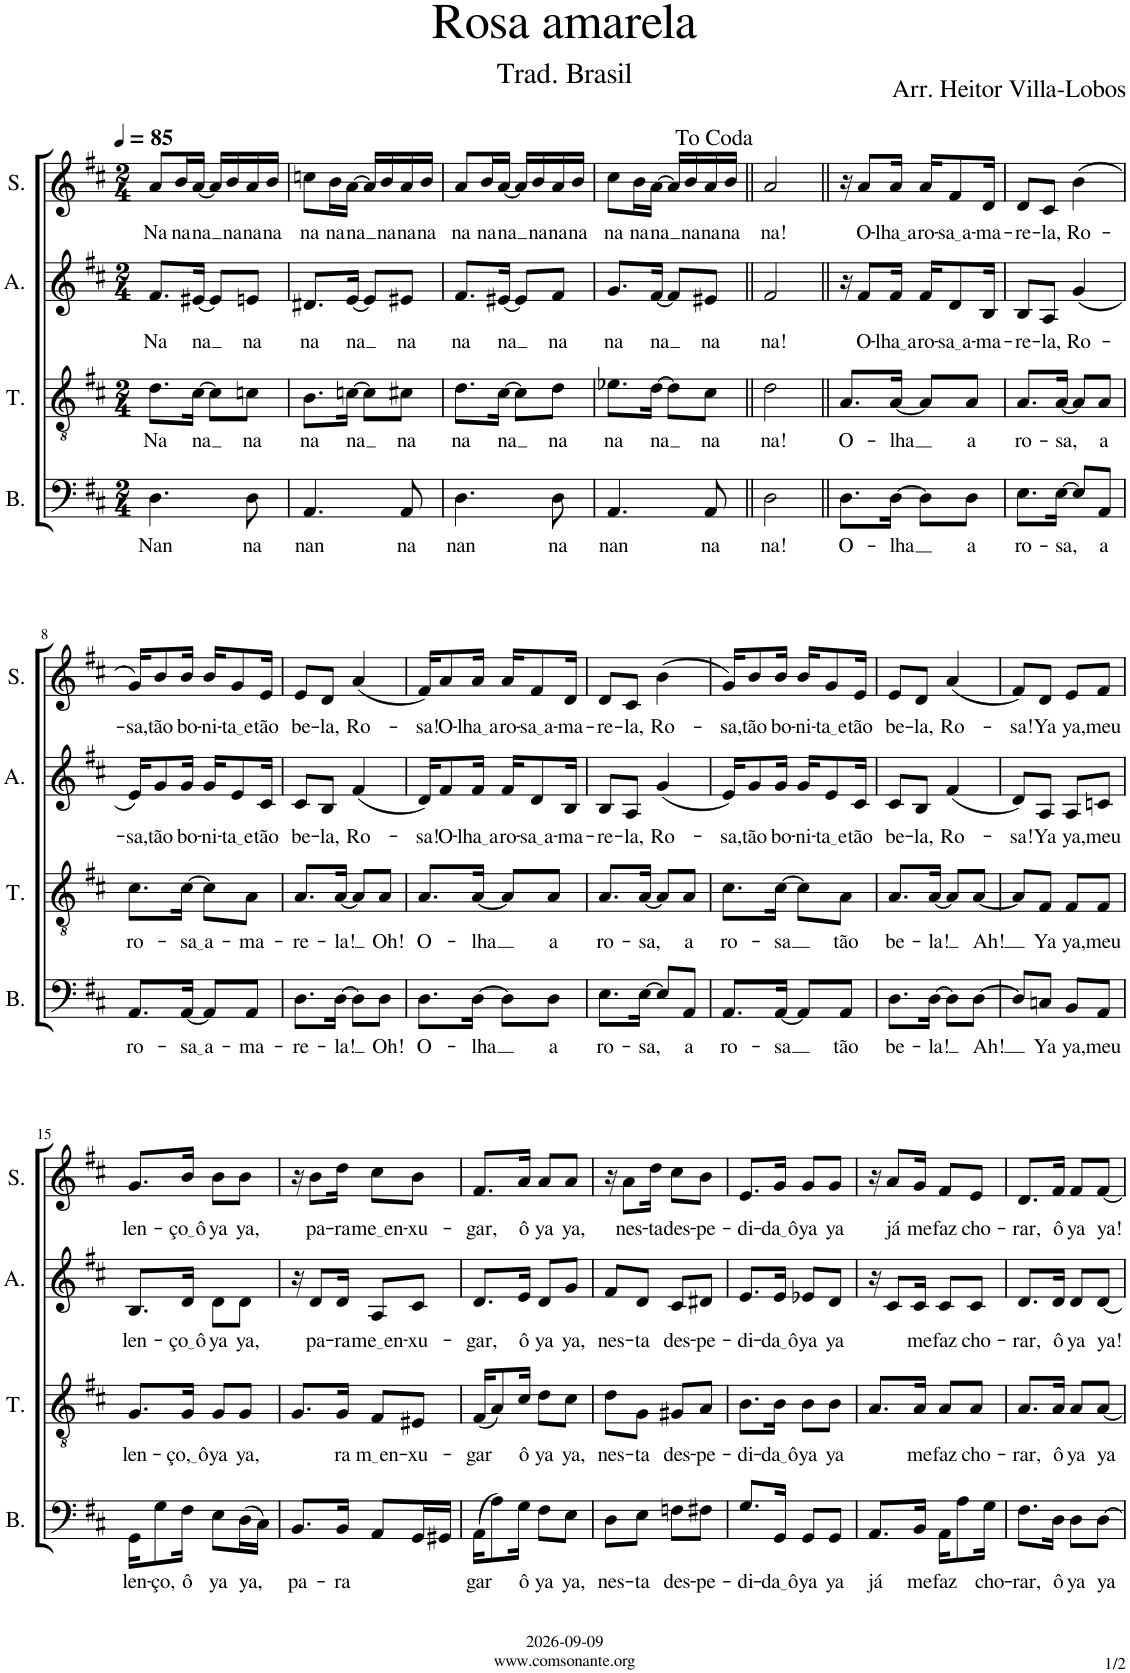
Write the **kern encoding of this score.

**kern	**text	**kern	**text	**kern	**text	**kern	**text
*part4	*part4	*part3	*part3	*part2	*part2	*part1	*part1
*staff4	*staff4	*staff3	*staff3	*staff2	*staff2	*staff1	*staff1
*I"B.	*	*I"T.	*	*I"A.	*	*I"S.	*
*I'B.	*	*I'T.	*	*I'A.	*	*I'S.	*
*clefF4	*	*clefGv2	*	*clefG2	*	*clefG2	*
*k[f#c#]	*	*k[f#c#]	*	*k[f#c#]	*	*k[f#c#]	*
*M2/4	*	*M2/4	*	*M2/4	*	*M2/4	*
*MM85	*	*MM85	*	*MM85	*	*MM85	*
=1	=1	=1	=1	=1	=1	=1	=1
!	!LO:LY:b	!	!LO:LY:b	!	!LO:LY:b	!	!LO:LY:b
4.D\	Nan	8.d\L	Na	8.f#/L	Na	8a/L	Na
!	!	!	!	!	!	!	!LO:LY:b
.	.	.	.	.	.	16b/L	na
!	!	!	!LO:LY:b	!	!LO:LY:b	!	!LO:LY:b
.	.	[16c#\Jk	na	[16e#X/Jk	na	[16a/JJ	na
.	.	8c#\L]	.	8e#/L]	.	16a/LL]	.
!	!	!	!	!	!	!	!LO:LY:b
.	.	.	.	.	.	16b/	na
!	!LO:LY:b	!	!LO:LY:b	!	!LO:LY:b	!	!LO:LY:b
8D\	na	8cn\J	na	8en/J	na	16a/	na
!	!	!	!	!	!	!	!LO:LY:b
.	.	.	.	.	.	16b/JJ	na
=2	=2	=2	=2	=2	=2	=2	=2
!	!LO:LY:b	!	!LO:LY:b	!	!LO:LY:b	!	!LO:LY:b
4.AA/	nan	8.B\L	na	8.d#X/L	na	8ccn\L	na
!	!	!	!	!	!	!	!LO:LY:b
.	.	.	.	.	.	16b\L	na
!	!	!	!LO:LY:b	!	!LO:LY:b	!	!LO:LY:b
.	.	[16cn\Jk	na	[16e/Jk	na	[16a\JJ	na
.	.	8c\L]	.	8e/L]	.	16a/LL]	.
!	!	!	!	!	!	!	!LO:LY:b
.	.	.	.	.	.	16b/	na
!	!LO:LY:b	!	!LO:LY:b	!	!LO:LY:b	!	!LO:LY:b
8AA/	na	8c#X\J	na	8e#X/J	na	16a/	na
!	!	!	!	!	!	!	!LO:LY:b
.	.	.	.	.	.	16b/JJ	na
=3	=3	=3	=3	=3	=3	=3	=3
!	!LO:LY:b	!	!LO:LY:b	!	!LO:LY:b	!	!LO:LY:b
4.D\	nan	8.d\L	na	8.f#/L	na	8a/L	na
!	!	!	!	!	!	!	!LO:LY:b
.	.	.	.	.	.	16b/L	na
!	!	!	!LO:LY:b	!	!LO:LY:b	!	!LO:LY:b
.	.	[16c#\Jk	na	[16e#X/Jk	na	[16a/JJ	na
.	.	8c#\L]	.	8e#/L]	.	16a/LL]	.
!	!	!	!	!	!	!	!LO:LY:b
.	.	.	.	.	.	16b/	na
!	!LO:LY:b	!	!LO:LY:b	!	!LO:LY:b	!	!LO:LY:b
8D\	na	8d\J	na	8f#/J	na	16a/	na
!	!	!	!	!	!	!	!LO:LY:b
.	.	.	.	.	.	16b/JJ	na
=4	=4	=4	=4	=4	=4	=4	=4
!	!LO:LY:b	!	!LO:LY:b	!	!LO:LY:b	!	!LO:LY:b
4.AA/	nan	8.e-X\L	na	8.g/L	na	8cc#\L	na
!	!	!	!	!	!	!	!LO:LY:b
.	.	.	.	.	.	16b\L	na
!	!	!	!LO:LY:b	!	!LO:LY:b	!	!LO:LY:b
.	.	[16d\Jk	na	[16f#/Jk	na	[16a\JJ	na
.	.	8d\L]	.	8f#/L]	.	16a/LL]	.
!	!	!	!	!	!	!	!LO:LY:b
.	.	.	.	.	.	16b/	na
!	!LO:LY:b	!	!LO:LY:b	!	!LO:LY:b	!	!LO:LY:b
8AA/	na	8c#\J	na	8e#X/J	na	16a/	na
!	!	!	!	!	!	!	!LO:LY:b
.	.	.	.	.	.	16b/JJ	na
=5||	=5||	=5||	=5||	=5||	=5||	=5||	=5||
!	!LO:LY:b	!	!LO:LY:b	!	!LO:LY:b	!	!LO:LY:b
2D\	na!	2d\	na!	2f#/	na!	2a/	na!
=6||	=6||	=6||	=6||	=6||	=6||	=6||	=6||
!	!LO:LY:b	!	!LO:LY:b	!	!	!	!
8.D\L	O-	8.A/L	O-	16r	.	16r	.
!	!	!	!	!	!LO:LY:b	!	!LO:LY:b
.	.	.	.	8f#/L	O-	8a/L	O-
!	!LO:LY:b	!	!LO:LY:b	!	!LO:LY:b	!	!LO:LY:b
[16D\Jk	-lha	[16A/Jk	-lha	16f#/Jk	lha a	16a/Jk	lha a
!	!	!	!	!	!LO:LY:b	!	!LO:LY:b
8D\L]	.	8A/L]	.	16f#/KL	ro-	16a/KL	ro-
!	!	!	!	!	!LO:LY:b	!	!LO:LY:b
.	.	.	.	8d/	sa a	8f#/	sa a
!	!LO:LY:b	!	!LO:LY:b	!	!	!	!
8D\J	a	8A/J	a	.	.	.	.
!	!	!	!	!	!LO:LY:b	!	!LO:LY:b
.	.	.	.	16B/Jk	-ma-	16d/Jk	-ma-
=7	=7	=7	=7	=7	=7	=7	=7
!	!LO:LY:b	!	!LO:LY:b	!	!LO:LY:b	!	!LO:LY:b
8.E\L	ro-	8.A/L	ro-	8B/L	-re-	8d/L	-re-
!	!	!	!	!	!LO:LY:b	!	!LO:LY:b
.	.	.	.	8A/J	-la,	8c#/J	-la,
!	!LO:LY:b	!	!LO:LY:b	!	!	!	!
[16E\Jk	-sa,	[16A/Jk	-sa,	.	.	.	.
!	!	!	!	!	!LO:LY:b	!	!LO:LY:b
8E/L]	.	8A/L]	.	(4g/	Ro-	(4b\	Ro-
!	!LO:LY:b	!	!LO:LY:b	!	!	!	!
8AA/J	a	8A/J	a	.	.	.	.
!!LO:LB:g=z
=8	=8	=8	=8	=8	=8	=8	=8
!	!LO:LY:b	!	!LO:LY:b	!	!LO:LY:b	!	!LO:LY:b
8.AA/L	ro-	8.c#\L	ro-	16e/KL)	-sa,	16g/KL)	-sa,
!	!	!	!	!	!LO:LY:b	!	!LO:LY:b
.	.	.	.	8g/	tão	8b/	tão
!	!LO:LY:b	!	!LO:LY:b	!	!LO:LY:b	!	!LO:LY:b
[16AA/Jk	sa a	[16c#\Jk	sa a	16g/Jk	bo-	16b/Jk	bo-
!	!	!	!	!	!LO:LY:b	!	!LO:LY:b
8AA/L]	.	8c#\L]	.	16g/KL	-ni-	16b/KL	-ni-
!	!	!	!	!	!LO:LY:b	!	!LO:LY:b
.	.	.	.	8e/	ta e	8g/	ta e
!	!LO:LY:b	!	!LO:LY:b	!	!	!	!
8AA/J	-ma-	8A\J	-ma-	.	.	.	.
!	!	!	!	!	!LO:LY:b	!	!LO:LY:b
.	.	.	.	16c#/Jk	tão	16e/Jk	tão
=9	=9	=9	=9	=9	=9	=9	=9
!	!LO:LY:b	!	!LO:LY:b	!	!LO:LY:b	!	!LO:LY:b
8.D\L	-re-	8.A/L	-re-	8c#/L	be-	8e/L	be-
!	!	!	!	!	!LO:LY:b	!	!LO:LY:b
.	.	.	.	8B/J	-la,	8d/J	-la,
!	!LO:LY:b	!	!LO:LY:b	!	!	!	!
[16D\Jk	-la!	[16A/Jk	-la!	.	.	.	.
!	!	!	!	!	!LO:LY:b	!	!LO:LY:b
8D\L]	.	8A/L]	.	(4f#/	Ro-	(4a/	Ro-
!	!LO:LY:b	!	!LO:LY:b	!	!	!	!
8D\J	Oh!	8A/J	Oh!	.	.	.	.
=10	=10	=10	=10	=10	=10	=10	=10
!	!LO:LY:b	!	!LO:LY:b	!	!LO:LY:b	!	!LO:LY:b
8.D\L	O-	8.A/L	O-	16d/KL)	-sa!	16f#/KL)	-sa!
!	!	!	!	!	!LO:LY:b	!	!LO:LY:b
.	.	.	.	8f#/	O-	8a/	O-
!	!LO:LY:b	!	!LO:LY:b	!	!LO:LY:b	!	!LO:LY:b
[16D\Jk	-lha	[16A/Jk	-lha	16f#/Jk	lha a	16a/Jk	lha a
!	!	!	!	!	!LO:LY:b	!	!LO:LY:b
8D\L]	.	8A/L]	.	16f#/KL	ro-	16a/KL	ro-
!	!	!	!	!	!LO:LY:b	!	!LO:LY:b
.	.	.	.	8d/	sa a	8f#/	sa a
!	!LO:LY:b	!	!LO:LY:b	!	!	!	!
8D\J	a	8A/J	a	.	.	.	.
!	!	!	!	!	!LO:LY:b	!	!LO:LY:b
.	.	.	.	16B/Jk	-ma-	16d/Jk	-ma-
=11	=11	=11	=11	=11	=11	=11	=11
!	!LO:LY:b	!	!LO:LY:b	!	!LO:LY:b	!	!LO:LY:b
8.E\L	ro-	8.A/L	ro-	8B/L	-re-	8d/L	-re-
!	!	!	!	!	!LO:LY:b	!	!LO:LY:b
.	.	.	.	8A/J	-la,	8c#/J	-la,
!	!LO:LY:b	!	!LO:LY:b	!	!	!	!
[16E\Jk	-sa,	[16A/Jk	-sa,	.	.	.	.
!	!	!	!	!	!LO:LY:b	!	!LO:LY:b
8E/L]	.	8A/L]	.	(4g/	Ro-	(4b\	Ro-
!	!LO:LY:b	!	!LO:LY:b	!	!	!	!
8AA/J	a	8A/J	a	.	.	.	.
=12	=12	=12	=12	=12	=12	=12	=12
!	!LO:LY:b	!	!LO:LY:b	!	!LO:LY:b	!	!LO:LY:b
8.AA/L	ro-	8.c#\L	ro-	16e/KL)	-sa,	16g/KL)	-sa,
!	!	!	!	!	!LO:LY:b	!	!LO:LY:b
.	.	.	.	8g/	tão	8b/	tão
!	!LO:LY:b	!	!LO:LY:b	!	!LO:LY:b	!	!LO:LY:b
[16AA/Jk	-sa	[16c#\Jk	-sa	16g/Jk	bo-	16b/Jk	bo-
!	!	!	!	!	!LO:LY:b	!	!LO:LY:b
8AA/L]	.	8c#\L]	.	16g/KL	-ni-	16b/KL	-ni-
!	!	!	!	!	!LO:LY:b	!	!LO:LY:b
.	.	.	.	8e/	ta e	8g/	ta e
!	!LO:LY:b	!	!LO:LY:b	!	!	!	!
8AA/J	tão	8A\J	tão	.	.	.	.
!	!	!	!	!	!LO:LY:b	!	!LO:LY:b
.	.	.	.	16c#/Jk	tão	16e/Jk	tão
=13	=13	=13	=13	=13	=13	=13	=13
!	!LO:LY:b	!	!LO:LY:b	!	!LO:LY:b	!	!LO:LY:b
8.D\L	be-	8.A/L	be-	8c#/L	be-	8e/L	be-
!	!	!	!	!	!LO:LY:b	!	!LO:LY:b
.	.	.	.	8B/J	-la,	8d/J	-la,
!	!LO:LY:b	!	!LO:LY:b	!	!	!	!
[16D\Jk	-la!	[16A/Jk	-la!	.	.	.	.
!	!	!	!	!	!LO:LY:b	!	!LO:LY:b
8D\L]	.	8A/L]	.	(4f#/	Ro-	(4a/	Ro-
!	!LO:LY:b	!	!LO:LY:b	!	!	!	!
[8D\J	Ah!	[8A/J	Ah!	.	.	.	.
=14	=14	=14	=14	=14	=14	=14	=14
!	!	!	!	!	!LO:LY:b	!	!LO:LY:b
8D/L]	.	8A/L]	.	8d/L)	-sa!	8f#/L)	-sa!
!	!LO:LY:b	!	!LO:LY:b	!	!LO:LY:b	!	!LO:LY:b
8Cn/J	Ya	8F#/J	Ya	8A/J	Ya	8d/J	Ya
!	!LO:LY:b	!	!LO:LY:b	!	!LO:LY:b	!	!LO:LY:b
8BB/L	ya,	8F#/L	ya,	8A/L	ya,	8e/L	ya,
!	!LO:LY:b	!	!LO:LY:b	!	!LO:LY:b	!	!LO:LY:b
8AA/J	meu	8F#/J	meu	8cn/J	meu	8f#/J	meu
!!LO:LB:g=z
=15	=15	=15	=15	=15	=15	=15	=15
!	!LO:LY:b	!	!LO:LY:b	!	!LO:LY:b	!	!LO:LY:b
16GG\KL	len-	8.G/L	len-	8.B/L	len-	8.g/L	len-
!	!LO:LY:b	!	!	!	!	!	!
8G\	-ço,	.	.	.	.	.	.
!	!LO:LY:b	!	!LO:LY:b	!	!LO:LY:b	!	!LO:LY:b
16F#\Jk	ô	16G/Jk	ço, ô	16d/Jk	ço ô	16b/Jk	ço ô
!	!LO:LY:b	!	!LO:LY:b	!	!LO:LY:b	!	!LO:LY:b
8E\L	ya	8G/L	ya	8d\L	ya	8b\L	ya
!	!LO:LY:b	!	!LO:LY:b	!	!LO:LY:b	!	!LO:LY:b
(16D\L	ya,	8G/J	ya,	8d\J	ya,	8b\J	ya,
16C#\JJ)	.	.	.	.	.	.	.
=16	=16	=16	=16	=16	=16	=16	=16
!	!LO:LY:b	!	!	!	!	!	!
8.BB/L	pa-	8.G/L	.	16r	.	16r	.
!	!	!	!	!	!LO:LY:b	!	!LO:LY:b
.	.	.	.	8d/L	pa-	8b\L	pa-
!	!LO:LY:b	!	!LO:LY:b	!	!LO:LY:b	!	!LO:LY:b
16BB/Jk	-ra	16G/Jk	-ra	16d/Jk	-ra	16dd\Jk	-ra
!	!	!	!LO:LY:b	!	!LO:LY:b	!	!LO:LY:b
8AA/L	.	8F#/L	m en	8A/L	me en	8cc#\L	me en
!	!	!	!LO:LY:b	!	!LO:LY:b	!	!LO:LY:b
16GG/L	.	8E#X/J	-xu-	8c#/J	-xu-	8b\J	-xu-
16GG#X/JJ	.	.	.	.	.	.	.
=17	=17	=17	=17	=17	=17	=17	=17
!	!LO:LY:b	!	!LO:LY:b	!	!LO:LY:b	!	!LO:LY:b
(16AA\KL	-gar	(16F#/KL	-gar	8.d/L	-gar,	8.f#/L	-gar,
8A\)	.	8A/)	.	.	.	.	.
!	!LO:LY:b	!	!LO:LY:b	!	!LO:LY:b	!	!LO:LY:b
16G\Jk	ô	16c#/Jk	ô	16e/Jk	ô	16a/Jk	ô
!	!LO:LY:b	!	!LO:LY:b	!	!LO:LY:b	!	!LO:LY:b
8F#\L	ya	8d\L	ya	8d/L	ya	8a/L	ya
!	!LO:LY:b	!	!LO:LY:b	!	!LO:LY:b	!	!LO:LY:b
8E\J	ya,	8c#\J	ya,	8g/J	ya,	8a/J	ya,
=18	=18	=18	=18	=18	=18	=18	=18
!	!LO:LY:b	!	!LO:LY:b	!	!LO:LY:b	!	!
8D\L	nes-	8d\L	nes-	8f#/L	nes-	16r	.
!	!	!	!	!	!	!	!LO:LY:b
.	.	.	.	.	.	8a\L	nes-
!	!LO:LY:b	!	!LO:LY:b	!	!LO:LY:b	!	!
8E\J	-ta	8G\J	-ta	8d/J	-ta	.	.
!	!	!	!	!	!	!	!LO:LY:b
.	.	.	.	.	.	16dd\Jk	-ta
!	!LO:LY:b	!	!LO:LY:b	!	!LO:LY:b	!	!LO:LY:b
8Fn\L	des-	8G#X/L	des-	8c#/L	des-	8cc#\L	des-
!	!LO:LY:b	!	!LO:LY:b	!	!LO:LY:b	!	!LO:LY:b
8F#X\J	-pe-	8A/J	-pe-	8d#X/J	-pe-	8b\J	-pe-
=19	=19	=19	=19	=19	=19	=19	=19
!	!LO:LY:b	!	!LO:LY:b	!	!LO:LY:b	!	!LO:LY:b
8.G/L	-di-	8.B\L	-di-	8.e/L	-di-	8.e/L	-di-
!	!LO:LY:b	!	!LO:LY:b	!	!LO:LY:b	!	!LO:LY:b
16GG/Jk	da ô	16B\Jk	da ô	16e/Jk	da ô	16g/Jk	da ô
!	!LO:LY:b	!	!LO:LY:b	!	!LO:LY:b	!	!LO:LY:b
8GG/L	ya	8B\L	ya	8e-X/L	ya	8g/L	ya
!	!LO:LY:b	!	!LO:LY:b	!	!LO:LY:b	!	!LO:LY:b
8GG/J	ya	8B\J	ya	8d/J	ya	8g/J	ya
=20	=20	=20	=20	=20	=20	=20	=20
!	!LO:LY:b	!	!	!	!	!	!
8.AA/L	já	8.A/L	.	16r	.	16r	.
!	!	!	!	!	!	!	!LO:LY:b
.	.	.	.	8c#/L	.	8a/L	já
!	!LO:LY:b	!	!LO:LY:b	!	!LO:LY:b	!	!LO:LY:b
16BB/Jk	me	16A/Jk	me	16c#/Jk	me	16g/Jk	me
!	!LO:LY:b	!	!LO:LY:b	!	!LO:LY:b	!	!LO:LY:b
16AA\KL	faz	8A/L	faz	8c#/L	faz	8f#/L	faz
8A\	.	.	.	.	.	.	.
!	!	!	!LO:LY:b	!	!LO:LY:b	!	!LO:LY:b
.	.	8A/J	cho-	8c#/J	cho-	8e/J	cho-
!	!LO:LY:b	!	!	!	!	!	!
16G\Jk	cho-	.	.	.	.	.	.
=21	=21	=21	=21	=21	=21	=21	=21
!	!LO:LY:b	!	!LO:LY:b	!	!LO:LY:b	!	!LO:LY:b
8.F#\L	-rar,	8.A/L	-rar,	8.d/L	-rar,	8.d/L	-rar,
!	!LO:LY:b	!	!LO:LY:b	!	!LO:LY:b	!	!LO:LY:b
16D\Jk	ô	16A/Jk	ô	16d/Jk	ô	16f#/Jk	ô
!	!LO:LY:b	!	!LO:LY:b	!	!LO:LY:b	!	!LO:LY:b
8D\L	ya	8A/L	ya	8d/L	ya	8f#/L	ya
!	!LO:LY:b	!	!LO:LY:b	!	!LO:LY:b	!	!LO:LY:b
[8D\J	ya	[8A/J	ya	[8d/J	ya!	[8f#/J	ya!
=	=	=	=	=	=	=	=
*-	*-	*-	*-	*-	*-	*-	*-
